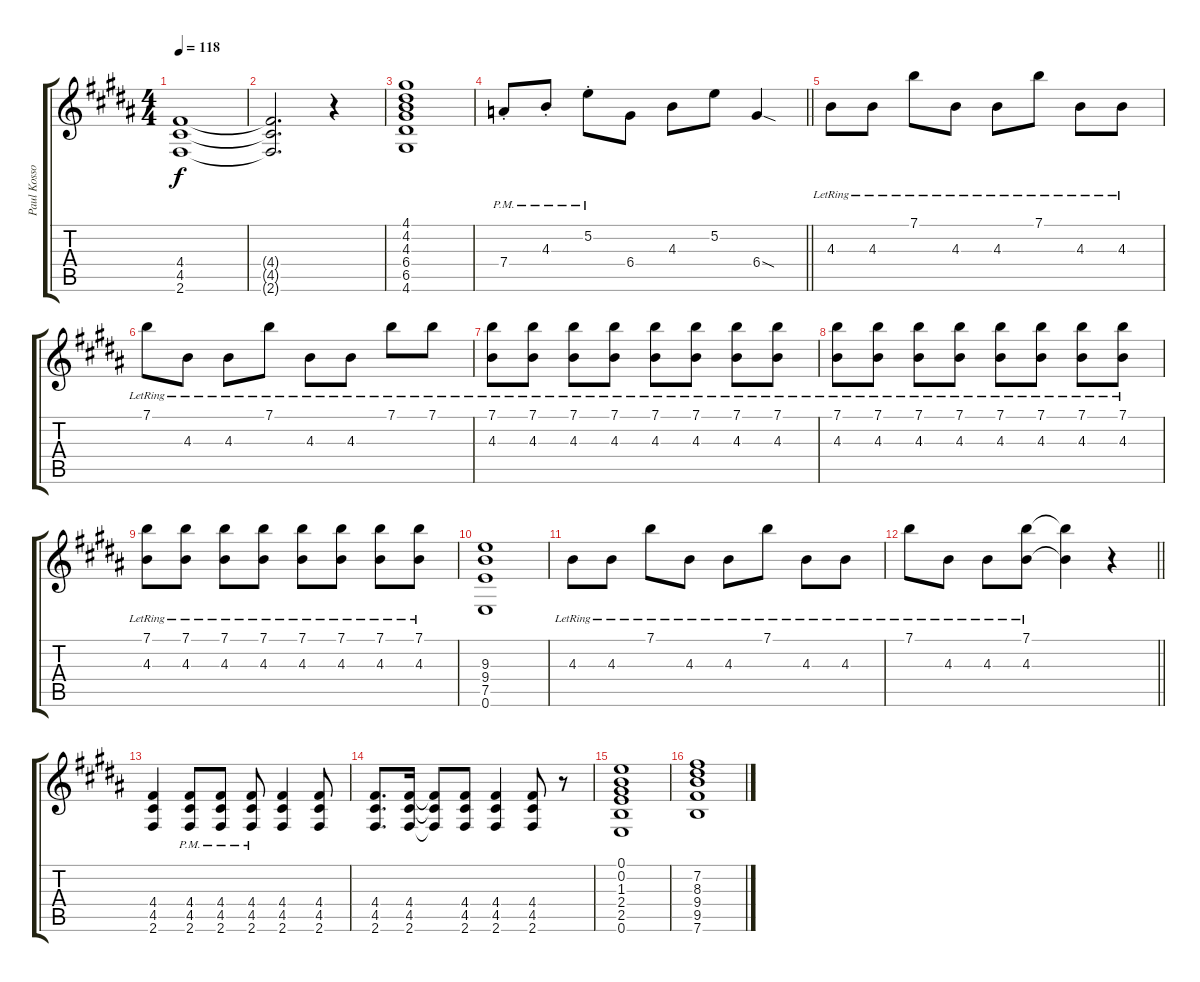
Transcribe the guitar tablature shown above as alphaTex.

\track ("Paul Kossoff - Guitar 2" "Paul Kosso") {instrument overdrivenguitar}
\staff {score tabs}
\tuning (E4 B3 G3 D3 A2 E2) {hide}
\ts (4 4)
\tempo 118
\clef g2
\ks b
(4.4 4.5 2.6).1{dy f} |
\ks g#minor
(4.4{t} 4.5{t} 2.6{t}).2{d} r.4 |
(4.1 4.2 4.3 6.4 6.5 4.6).1 |
\barLineRight lightlight
7.4{pm st}.8 4.3{pm st}.8 5.2{pm st}.8 6.4.8 4.3.8 5.2.8 6.4{sod}.4 |
\ks b
4.3{lr}.8 4.3{lr}.8 7.1{lr}.8 4.3{lr}.8 4.3{lr}.8 7.1{lr}.8 4.3{lr}.8 4.3{lr}.8 |
\ks g#minor
7.1{lr}.8 4.3{lr}.8 4.3{lr}.8 7.1{lr}.8 4.3{lr}.8 4.3{lr}.8 7.1{lr}.8 7.1{lr}.8 |
(7.1{lr} 4.3{lr}).8 (7.1{lr} 4.3{lr}).8 (7.1{lr} 4.3{lr}).8 (7.1{lr} 4.3{lr}).8 (7.1{lr} 4.3{lr}).8 (7.1{lr} 4.3{lr}).8 (7.1{lr} 4.3{lr}).8 (7.1{lr} 4.3{lr}).8 |
(7.1{lr} 4.3{lr}).8 (7.1{lr} 4.3{lr}).8 (7.1{lr} 4.3{lr}).8 (7.1{lr} 4.3{lr}).8 (7.1{lr} 4.3{lr}).8 (7.1{lr} 4.3{lr}).8 (7.1{lr} 4.3{lr}).8 (7.1{lr} 4.3{lr}).8 |
\ks b
(7.1{lr} 4.3{lr}).8 (7.1{lr} 4.3{lr}).8 (7.1{lr} 4.3{lr}).8 (7.1{lr} 4.3{lr}).8 (7.1{lr} 4.3{lr}).8 (7.1{lr} 4.3{lr}).8 (7.1{lr} 4.3{lr}).8 (7.1{lr} 4.3{lr}).8 |
\ks g#minor
(9.3 9.4 7.5 0.6).1 |
4.3{lr}.8 4.3{lr}.8 7.1{lr}.8 4.3{lr}.8 4.3{lr}.8 7.1{lr}.8 4.3{lr}.8 4.3{lr}.8 |
\barLineRight lightlight
7.1{lr}.8 4.3{lr}.8 4.3{lr}.8 (7.1{lr} 4.3{lr}).8 (7.1{t} 4.3{t}).4 r.4 |
\ks b
(4.4 4.5 2.6).4 (4.4{pm} 4.5{pm} 2.6{pm}).8 (4.4{pm} 4.5{pm} 2.6{pm}).8 (4.4{pm} 4.5{pm} 2.6{pm}).8 (4.4 4.5 2.6).4 (4.4 4.5 2.6).8 |
\ks g#minor
(4.4 4.5 2.6).8{d} (4.4 4.5 2.6).16 (4.4{t} 4.5{t} 2.6{t}).8 (4.4 4.5 2.6).8 (4.4 4.5 2.6).4 (4.4 4.5 2.6).8 r.8 |
(0.1 0.2 1.3 2.4 2.5 0.6).1 |
(7.2 8.3 9.4 9.5 7.6).1
